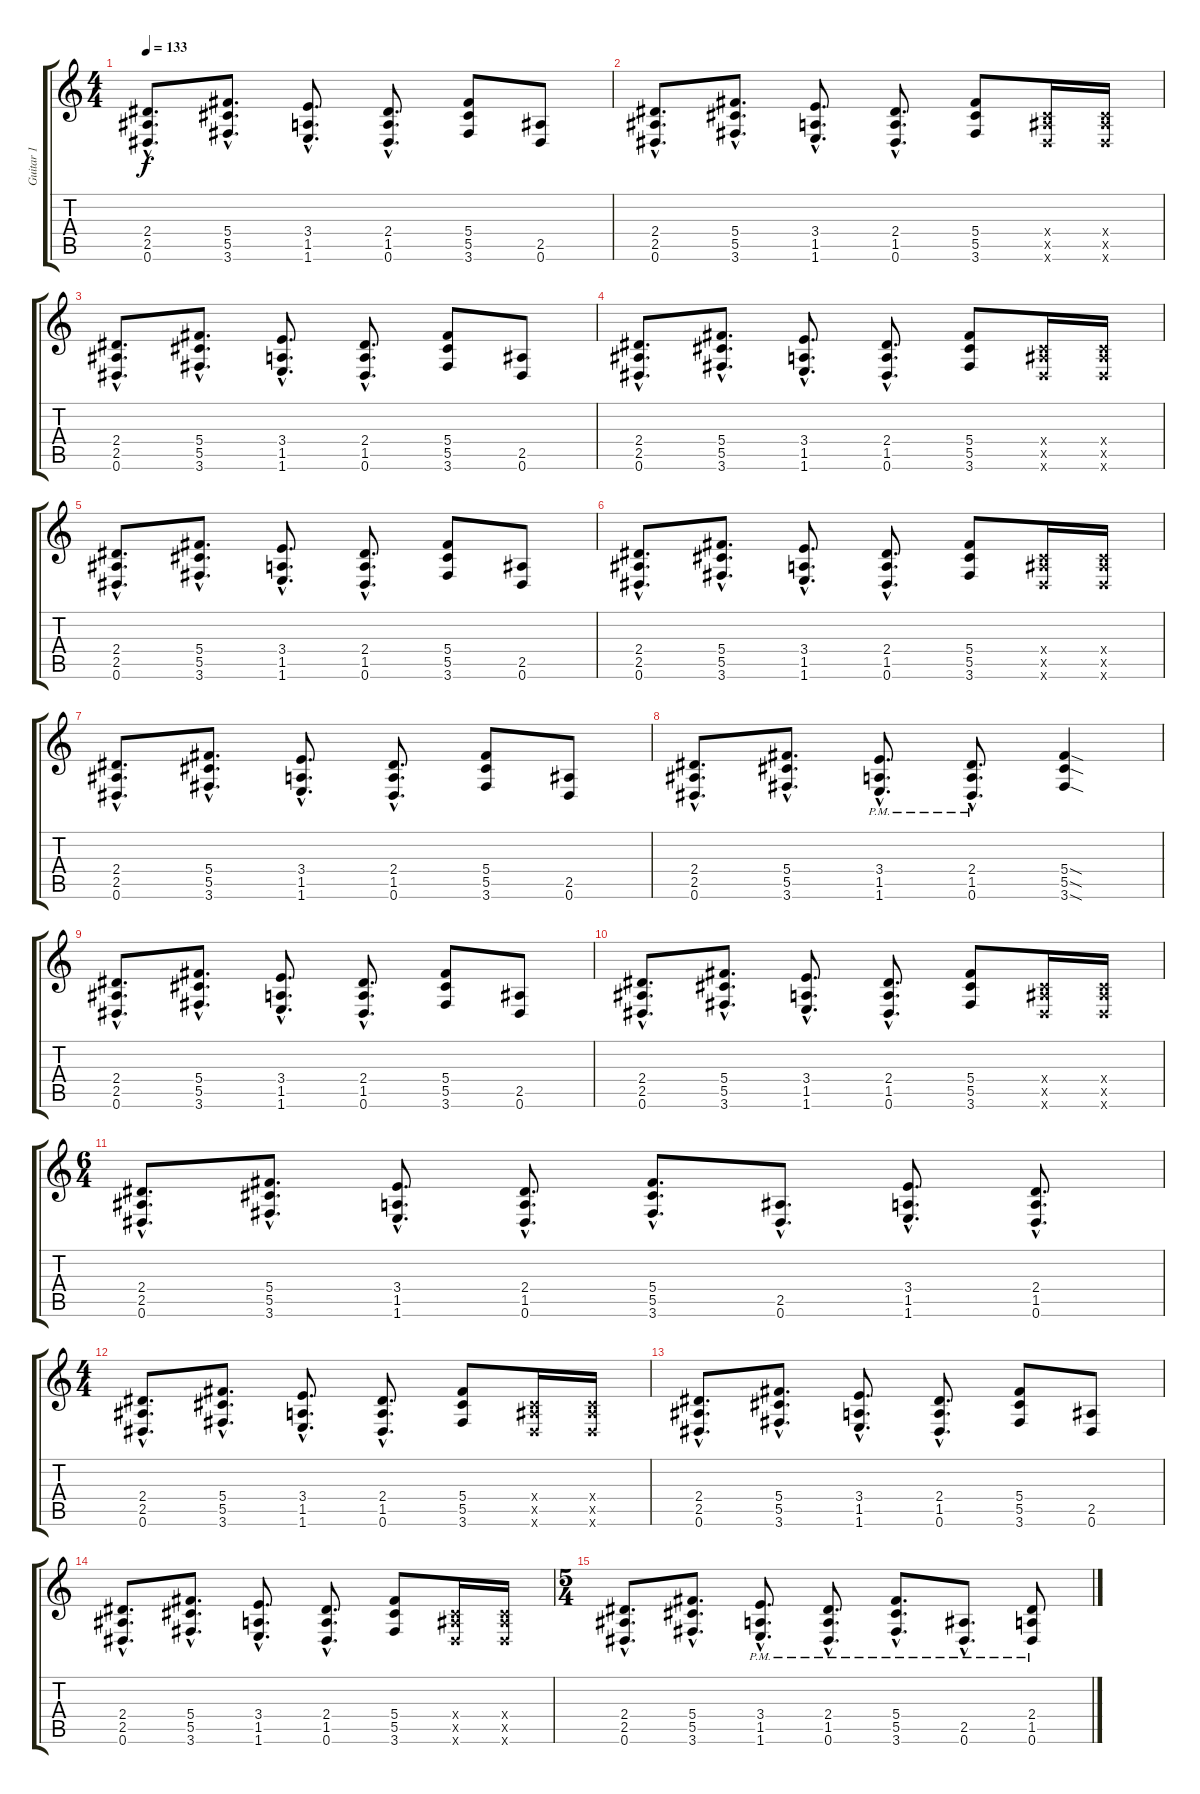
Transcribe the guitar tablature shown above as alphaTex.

\track ("Guitar 1" "Guitar 1") {instrument distortionguitar}
\staff {score tabs}
\tuning (Eb4 Bb3 Gb3 Db3 Ab2 Eb2) {hide}
\ts (4 4)
\tempo 133
\clef g2
\ks c
(2.4{hac} 2.5{hac} 0.6{hac}).8{d dy f} (5.4{hac} 5.5{hac} 3.6{hac}).8{d} (3.4{hac} 1.5{hac} 1.6{hac}).8{d} (2.4{hac} 1.5{hac} 0.6{hac}).8{d} (5.4 5.5 3.6).8 (2.5 0.6).8 |
(2.4{hac} 2.5{hac} 0.6{hac}).8{d} (5.4{hac} 5.5{hac} 3.6{hac}).8{d} (3.4{hac} 1.5{hac} 1.6{hac}).8{d} (2.4{hac} 1.5{hac} 0.6{hac}).8{d} (5.4 5.5 3.6).8 (0.4{x} 2.5{x} 0.6{x}).16 (0.4{x} 2.5{x} 0.6{x}).16 |
(2.4{hac} 2.5{hac} 0.6{hac}).8{d} (5.4{hac} 5.5{hac} 3.6{hac}).8{d} (3.4{hac} 1.5{hac} 1.6{hac}).8{d} (2.4{hac} 1.5{hac} 0.6{hac}).8{d} (5.4 5.5 3.6).8 (2.5 0.6).8 |
(2.4{hac} 2.5{hac} 0.6{hac}).8{d} (5.4{hac} 5.5{hac} 3.6{hac}).8{d} (3.4{hac} 1.5{hac} 1.6{hac}).8{d} (2.4{hac} 1.5{hac} 0.6{hac}).8{d} (5.4 5.5 3.6).8 (0.4{x} 2.5{x} 0.6{x}).16 (0.4{x} 2.5{x} 0.6{x}).16 |
(2.4{hac} 2.5{hac} 0.6{hac}).8{d} (5.4{hac} 5.5{hac} 3.6{hac}).8{d} (3.4{hac} 1.5{hac} 1.6{hac}).8{d} (2.4{hac} 1.5{hac} 0.6{hac}).8{d} (5.4 5.5 3.6).8 (2.5 0.6).8 |
(2.4{hac} 2.5{hac} 0.6{hac}).8{d} (5.4{hac} 5.5{hac} 3.6{hac}).8{d} (3.4{hac} 1.5{hac} 1.6{hac}).8{d} (2.4{hac} 1.5{hac} 0.6{hac}).8{d} (5.4 5.5 3.6).8 (0.4{x} 2.5{x} 0.6{x}).16 (0.4{x} 2.5{x} 0.6{x}).16 |
(2.4{hac} 2.5{hac} 0.6{hac}).8{d} (5.4{hac} 5.5{hac} 3.6{hac}).8{d} (3.4{hac} 1.5{hac} 1.6{hac}).8{d} (2.4{hac} 1.5{hac} 0.6{hac}).8{d} (5.4 5.5 3.6).8 (2.5 0.6).8 |
\section ("" "")
(2.4{hac} 2.5{hac} 0.6{hac}).8{d} (5.4{hac} 5.5{hac} 3.6{hac}).8{d} (3.4{hac pm} 1.5{hac pm} 1.6{hac pm}).8{d} (2.4{hac pm} 1.5{hac pm} 0.6{hac pm}).8{d} (5.4{sod} 5.5{sod} 3.6{sod}).4 |
(2.4{hac} 2.5{hac} 0.6{hac}).8{d} (5.4{hac} 5.5{hac} 3.6{hac}).8{d} (3.4{hac} 1.5{hac} 1.6{hac}).8{d} (2.4{hac} 1.5{hac} 0.6{hac}).8{d} (5.4 5.5 3.6).8 (2.5 0.6).8 |
(2.4{hac} 2.5{hac} 0.6{hac}).8{d} (5.4{hac} 5.5{hac} 3.6{hac}).8{d} (3.4{hac} 1.5{hac} 1.6{hac}).8{d} (2.4{hac} 1.5{hac} 0.6{hac}).8{d} (5.4 5.5 3.6).8 (0.4{x} 2.5{x} 0.6{x}).16 (0.4{x} 2.5{x} 0.6{x}).16 |
\ts (6 4)
(2.4{hac} 2.5{hac} 0.6{hac}).8{d} (5.4{hac} 5.5{hac} 3.6{hac}).8{d} (3.4{hac} 1.5{hac} 1.6{hac}).8{d} (2.4{hac} 1.5{hac} 0.6{hac}).8{d} (5.4{hac} 5.5{hac} 3.6{hac}).8{d} (2.5{hac} 0.6{hac}).8{d} (3.4{hac} 1.5{hac} 1.6{hac}).8{d} (2.4{hac} 1.5{hac} 0.6{hac}).8{d} |
\ts (4 4)
(2.4{hac} 2.5{hac} 0.6{hac}).8{d} (5.4{hac} 5.5{hac} 3.6{hac}).8{d} (3.4{hac} 1.5{hac} 1.6{hac}).8{d} (2.4{hac} 1.5{hac} 0.6{hac}).8{d} (5.4 5.5 3.6).8 (0.4{x} 2.5{x} 0.6{x}).16 (0.4{x} 2.5{x} 0.6{x}).16 |
(2.4{hac} 2.5{hac} 0.6{hac}).8{d} (5.4{hac} 5.5{hac} 3.6{hac}).8{d} (3.4{hac} 1.5{hac} 1.6{hac}).8{d} (2.4{hac} 1.5{hac} 0.6{hac}).8{d} (5.4 5.5 3.6).8 (2.5 0.6).8 |
(2.4{hac} 2.5{hac} 0.6{hac}).8{d} (5.4{hac} 5.5{hac} 3.6{hac}).8{d} (3.4{hac} 1.5{hac} 1.6{hac}).8{d} (2.4{hac} 1.5{hac} 0.6{hac}).8{d} (5.4 5.5 3.6).8 (0.4{x} 2.5{x} 0.6{x}).16 (0.4{x} 2.5{x} 0.6{x}).16 |
\ts (5 4)
(2.4{hac} 2.5{hac} 0.6{hac}).8{d} (5.4{hac} 5.5{hac} 3.6{hac}).8{d} (3.4{hac pm} 1.5{hac pm} 1.6{hac pm}).8{d} (2.4{hac pm} 1.5{hac pm} 0.6{hac pm}).8{d} (5.4{hac pm} 5.5{hac pm} 3.6{hac pm}).8{d} (2.5{hac pm} 0.6{hac pm}).8{d} (2.4{pm} 1.5{pm} 0.6{pm}).8
